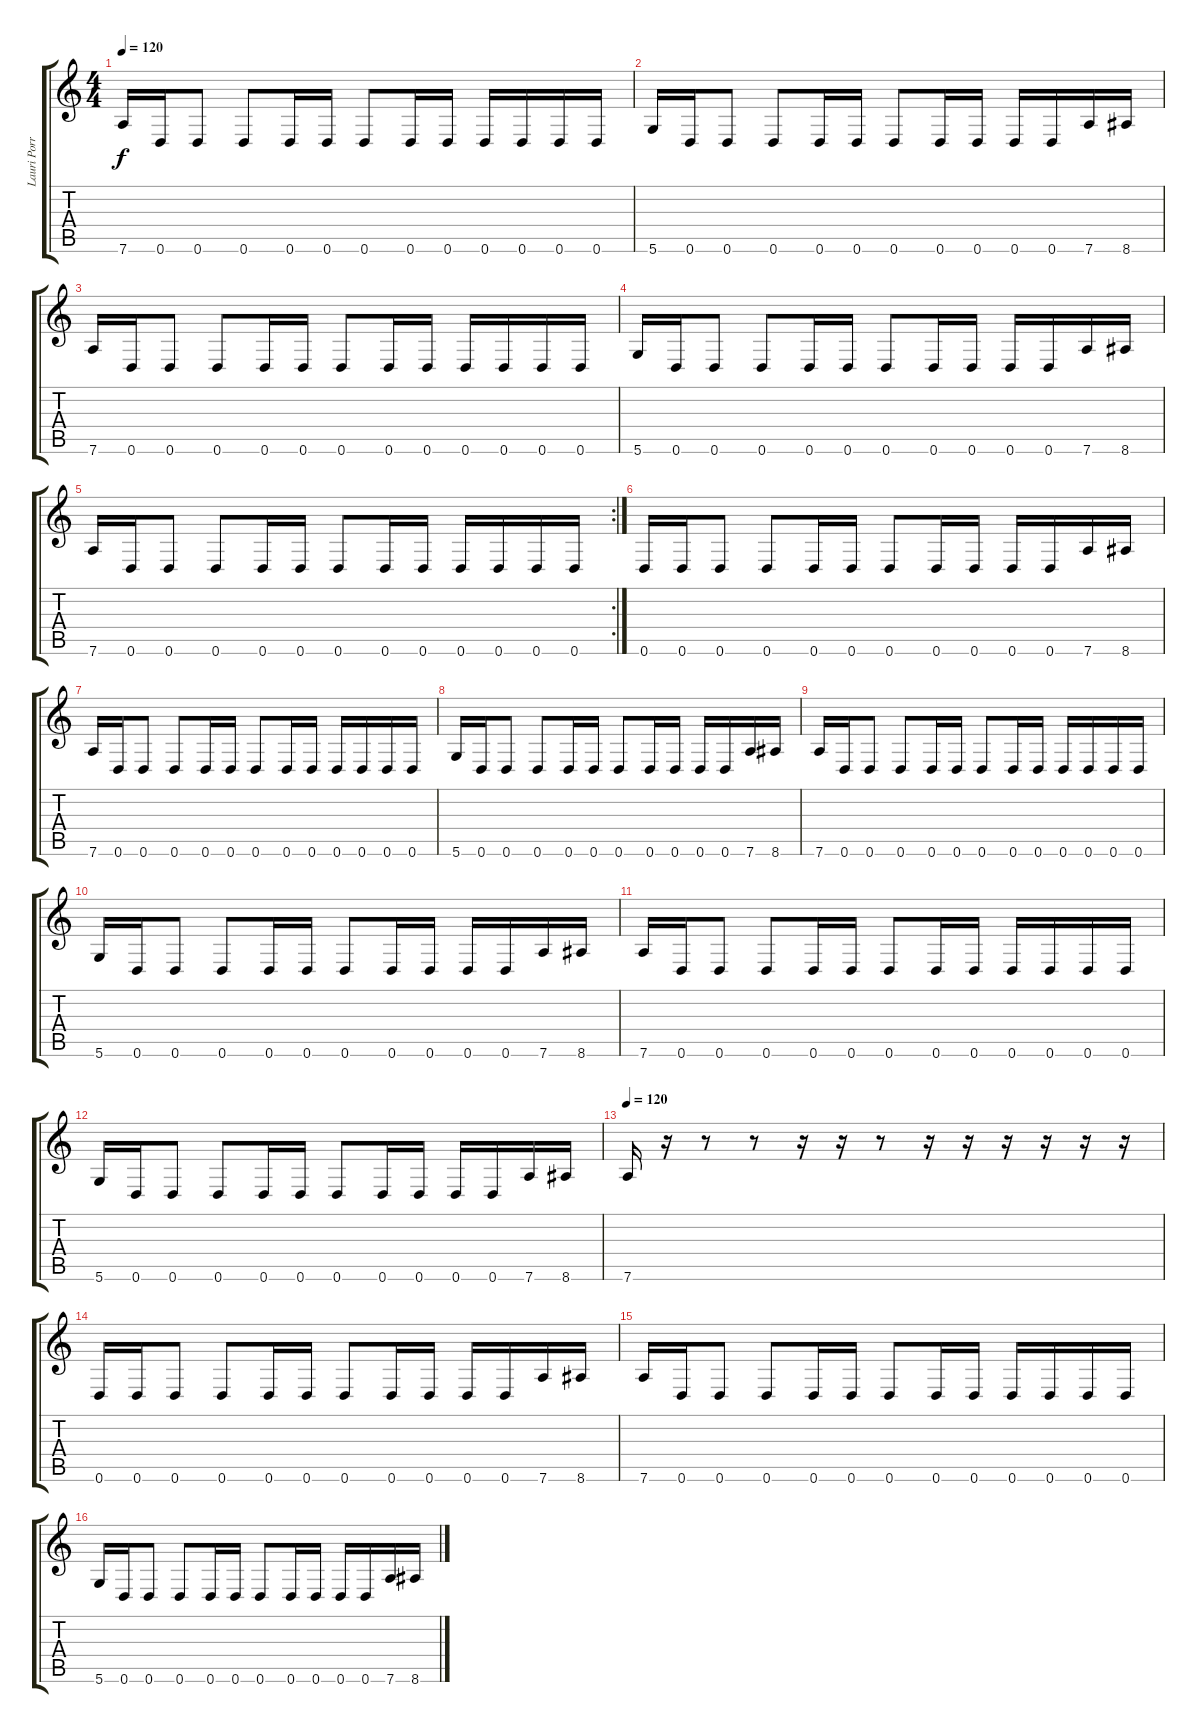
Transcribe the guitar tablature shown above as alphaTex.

\track ("Lauri Porra" "Lauri Porr") {instrument electricbassfinger}
\staff {score tabs}
\tuning (E4 B3 G3 D3 A2 D2) {hide}
\ts (4 4)
\tempo 120
\clef g2
\ks c
7.6.16{dy f} 0.6.16 0.6.8 0.6.8 0.6.16 0.6.16 0.6.8 0.6.16 0.6.16 0.6.16 0.6.16 0.6.16 0.6.16 |
5.6.16 0.6.16 0.6.8 0.6.8 0.6.16 0.6.16 0.6.8 0.6.16 0.6.16 0.6.16 0.6.16 7.6.16 8.6.16 |
7.6.16 0.6.16 0.6.8 0.6.8 0.6.16 0.6.16 0.6.8 0.6.16 0.6.16 0.6.16 0.6.16 0.6.16 0.6.16 |
5.6.16 0.6.16 0.6.8 0.6.8 0.6.16 0.6.16 0.6.8 0.6.16 0.6.16 0.6.16 0.6.16 7.6.16 8.6.16 |
\rc 2
7.6.16 0.6.16 0.6.8 0.6.8 0.6.16 0.6.16 0.6.8 0.6.16 0.6.16 0.6.16 0.6.16 0.6.16 0.6.16 |
0.6.16 0.6.16 0.6.8 0.6.8 0.6.16 0.6.16 0.6.8 0.6.16 0.6.16 0.6.16 0.6.16 7.6.16 8.6.16 |
7.6.16 0.6.16 0.6.8 0.6.8 0.6.16 0.6.16 0.6.8 0.6.16 0.6.16 0.6.16 0.6.16 0.6.16 0.6.16 |
5.6.16 0.6.16 0.6.8 0.6.8 0.6.16 0.6.16 0.6.8 0.6.16 0.6.16 0.6.16 0.6.16 7.6.16 8.6.16 |
7.6.16 0.6.16 0.6.8 0.6.8 0.6.16 0.6.16 0.6.8 0.6.16 0.6.16 0.6.16 0.6.16 0.6.16 0.6.16 |
5.6.16 0.6.16 0.6.8 0.6.8 0.6.16 0.6.16 0.6.8 0.6.16 0.6.16 0.6.16 0.6.16 7.6.16 8.6.16 |
7.6.16 0.6.16 0.6.8 0.6.8 0.6.16 0.6.16 0.6.8 0.6.16 0.6.16 0.6.16 0.6.16 0.6.16 0.6.16 |
5.6.16 0.6.16 0.6.8 0.6.8 0.6.16 0.6.16 0.6.8 0.6.16 0.6.16 0.6.16 0.6.16 7.6.16 8.6.16 |
\tempo 120
7.6.16 r.16 r.8 r.8 r.16 r.16 r.8 r.16 r.16 r.16 r.16 r.16 r.16 |
0.6.16 0.6.16 0.6.8 0.6.8 0.6.16 0.6.16 0.6.8 0.6.16 0.6.16 0.6.16 0.6.16 7.6.16 8.6.16 |
7.6.16 0.6.16 0.6.8 0.6.8 0.6.16 0.6.16 0.6.8 0.6.16 0.6.16 0.6.16 0.6.16 0.6.16 0.6.16 |
5.6.16 0.6.16 0.6.8 0.6.8 0.6.16 0.6.16 0.6.8 0.6.16 0.6.16 0.6.16 0.6.16 7.6.16 8.6.16
